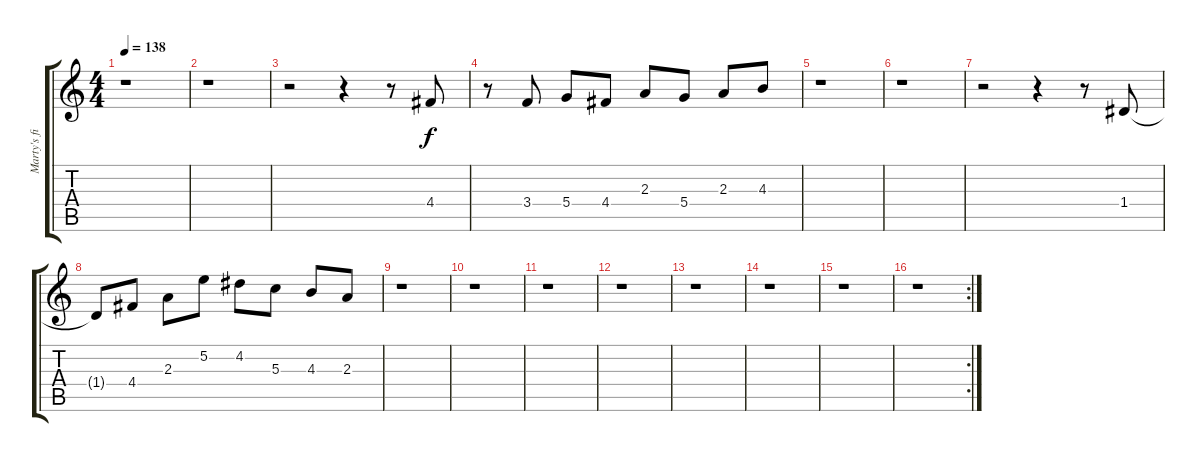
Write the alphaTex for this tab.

\track ("Marty's fills" "Marty's fi") {instrument distortionguitar}
\staff {score tabs}
\tuning (E4 B3 G3 D3 A2 E2) {hide}
\ts (4 4)
\tempo 138
\clef g2
\ks c
r.1{dy f} |
r.1 |
r.2 r.4 r.8 4.4.8 |
r.8 3.4.8 5.4.8 4.4.8 2.3.8 5.4.8 2.3.8 4.3.8 |
r.1 |
r.1 |
r.2 r.4 r.8 1.4.8 |
1.4{t}.8 4.4.8 2.3.8 5.2.8 4.2.8 5.3.8 4.3.8 2.3.8 |
r.1 |
r.1 |
r.1 |
r.1 |
r.1 |
r.1 |
r.1 |
\rc 2
r.1
